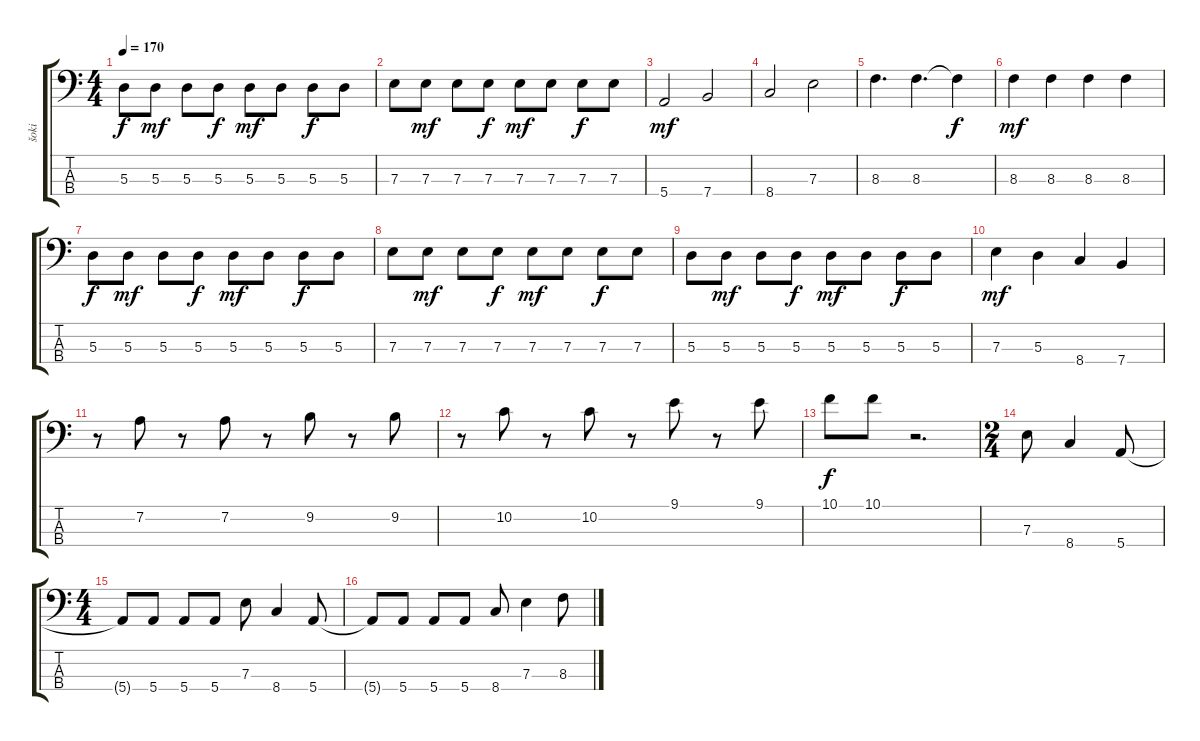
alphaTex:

\track ("šoki" "šoki") {instrument electricbassfinger}
\staff {score tabs}
\tuning (G2 D2 A1 E1) {hide}
\ts (4 4)
\tempo 170
\clef f4
\ks c
5.3.8{dy f} 5.3.8{dy mf} 5.3.8 5.3.8{dy f} 5.3.8{dy mf} 5.3.8 5.3.8{dy f} 5.3.8 |
7.3.8 7.3.8{dy mf} 7.3.8 7.3.8{dy f} 7.3.8{dy mf} 7.3.8 7.3.8{dy f} 7.3.8 |
5.4.2{dy mf} 7.4.2 |
8.4.2 7.3.2 |
8.3.4{d} 8.3.4{d} 8.3{t}.4{dy f} |
8.3.4{dy mf} 8.3.4 8.3.4 8.3.4 |
5.3.8{dy f} 5.3.8{dy mf} 5.3.8 5.3.8{dy f} 5.3.8{dy mf} 5.3.8 5.3.8{dy f} 5.3.8 |
7.3.8 7.3.8{dy mf} 7.3.8 7.3.8{dy f} 7.3.8{dy mf} 7.3.8 7.3.8{dy f} 7.3.8 |
5.3.8 5.3.8{dy mf} 5.3.8 5.3.8{dy f} 5.3.8{dy mf} 5.3.8 5.3.8{dy f} 5.3.8 |
7.3.4{dy mf} 5.3.4 8.4.4 7.4.4 |
r.8 7.2.8 r.8 7.2.8 r.8 9.2.8 r.8 9.2.8 |
r.8 10.2.8 r.8 10.2.8 r.8 9.1.8 r.8 9.1.8 |
10.1.8{dy f} 10.1.8 r.2{d} |
\ts (2 4)
7.3.8 8.4.4 5.4.8 |
\ts (4 4)
5.4{t}.8 5.4.8 5.4.8 5.4.8 7.3.8 8.4.4 5.4.8 |
5.4{t}.8 5.4.8 5.4.8 5.4.8 8.4.8 7.3.4 8.3.8
